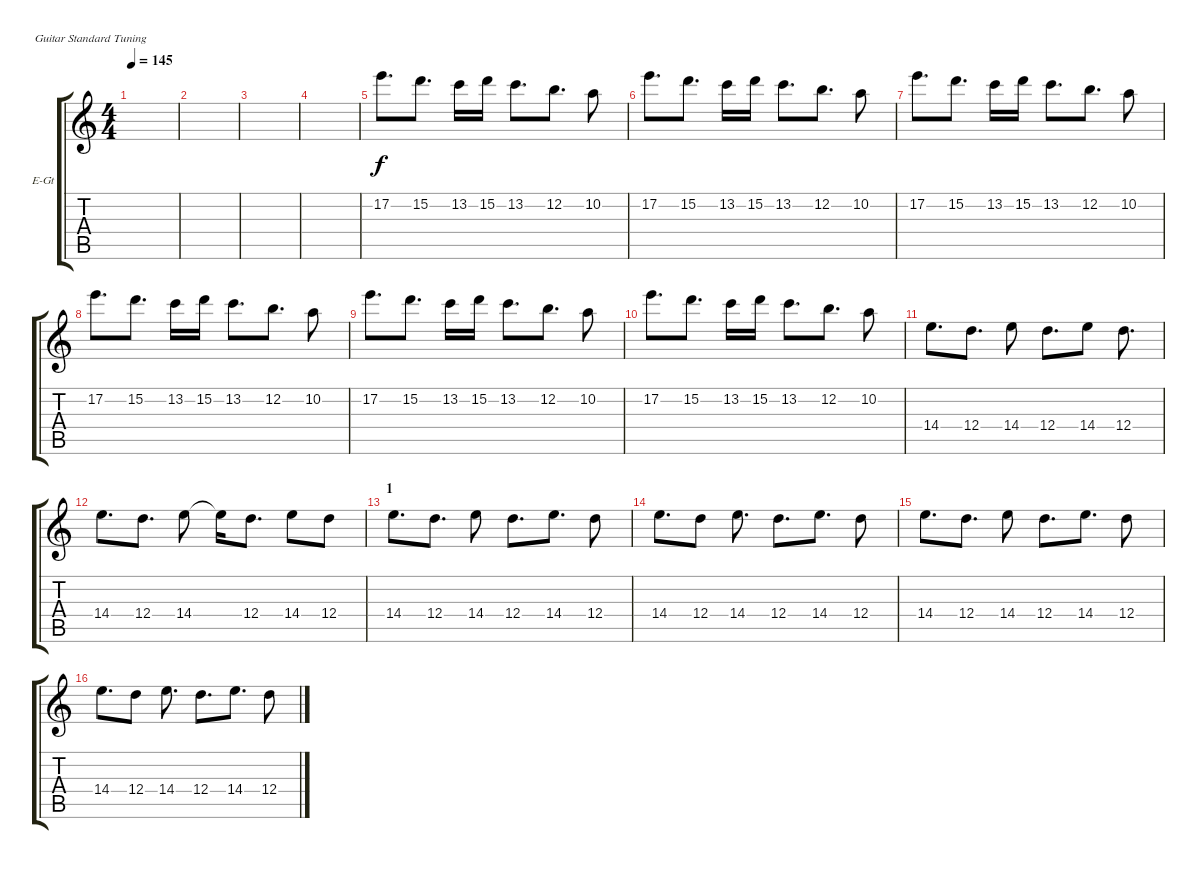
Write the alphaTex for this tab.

\defaultSystemsLayout 4
\bracketExtendMode groupsimilarinstruments
\firstSystemTrackNameOrientation horizontal
\otherSystemsTrackNameOrientation horizontal
\track ("Electric Guitar" "E-Gt") {instrument electricguitarclean}
\staff {score tabs}
\tuning (E4 B3 G3 D3 A2 E2)
\ts (4 4)
\tempo 145
\clef g2
\scale
0.485477
\ks c
|
\scale
0.257261 |
\scale
0.257261 |
\scale
0.333333 |
\scale
0.333333 17.2.8{d} 15.2.8{d} 13.2.16 15.2.16 13.2.8{d} 12.2.8{d} 10.2.8 |
\scale
0.333333 17.2.8{d} 15.2.8{d} 13.2.16 15.2.16 13.2.8{d} 12.2.8{d} 10.2.8 |
\scale
0.333333 17.2.8{d} 15.2.8{d} 13.2.16 15.2.16 13.2.8{d} 12.2.8{d} 10.2.8 |
\scale
0.333333 17.2.8{d} 15.2.8{d} 13.2.16 15.2.16 13.2.8{d} 12.2.8{d} 10.2.8 |
\scale
0.333333 17.2.8{d} 15.2.8{d} 13.2.16 15.2.16 13.2.8{d} 12.2.8{d} 10.2.8 |
\scale
0.333333 17.2.8{d} 15.2.8{d} 13.2.16 15.2.16 13.2.8{d} 12.2.8{d} 10.2.8 |
\scale
0.333333 14.4.8{d} 12.4.8{d} 14.4.8 12.4.8{d} 14.4.8 12.4.8{d} |
\scale
0.333333 14.4.8{d} 12.4.8{d} 14.4.8 14.4{t}.16 12.4.8{d} 14.4.8 12.4.8 |
\section ("" "1")
\scale
0.333333 14.4.8{d} 12.4.8{d} 14.4.8 12.4.8{d} 14.4.8{d} 12.4.8 |
\scale
0.333333 14.4.8{d} 12.4.8 14.4.8{d} 12.4.8{d} 14.4.8{d} 12.4.8 |
\scale
0.333333 14.4.8{d} 12.4.8{d} 14.4.8 12.4.8{d} 14.4.8{d} 12.4.8 |
14.4.8{d} 12.4.8 14.4.8{d} 12.4.8{d} 14.4.8{d} 12.4.8
